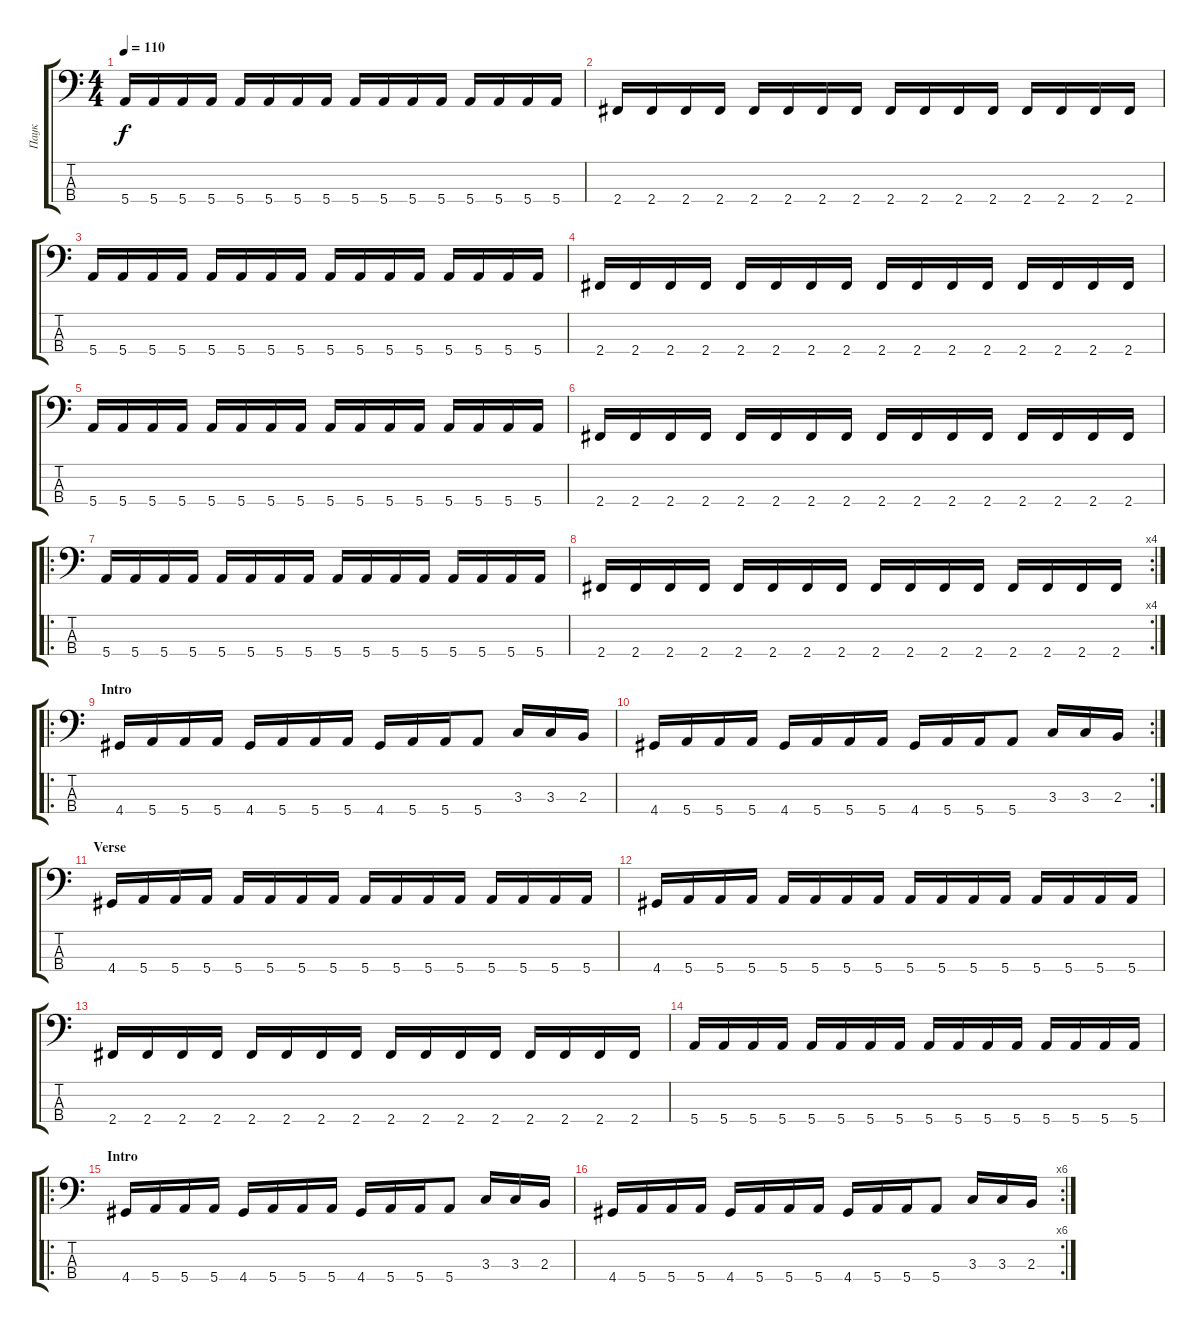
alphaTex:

\track ("Паук" "Паук") {instrument electricbasspick}
\staff {score tabs}
\tuning (G2 D2 A1 E1) {hide}
\ts (4 4)
\tempo 110
\clef f4
\ks c
5.4.16{dy f} 5.4.16 5.4.16 5.4.16 5.4.16 5.4.16 5.4.16 5.4.16 5.4.16 5.4.16 5.4.16 5.4.16 5.4.16 5.4.16 5.4.16 5.4.16 |
2.4.16 2.4.16 2.4.16 2.4.16 2.4.16 2.4.16 2.4.16 2.4.16 2.4.16 2.4.16 2.4.16 2.4.16 2.4.16 2.4.16 2.4.16 2.4.16 |
5.4.16 5.4.16 5.4.16 5.4.16 5.4.16 5.4.16 5.4.16 5.4.16 5.4.16 5.4.16 5.4.16 5.4.16 5.4.16 5.4.16 5.4.16 5.4.16 |
2.4.16 2.4.16 2.4.16 2.4.16 2.4.16 2.4.16 2.4.16 2.4.16 2.4.16 2.4.16 2.4.16 2.4.16 2.4.16 2.4.16 2.4.16 2.4.16 |
5.4.16 5.4.16 5.4.16 5.4.16 5.4.16 5.4.16 5.4.16 5.4.16 5.4.16 5.4.16 5.4.16 5.4.16 5.4.16 5.4.16 5.4.16 5.4.16 |
2.4.16 2.4.16 2.4.16 2.4.16 2.4.16 2.4.16 2.4.16 2.4.16 2.4.16 2.4.16 2.4.16 2.4.16 2.4.16 2.4.16 2.4.16 2.4.16 |
\ro
5.4.16 5.4.16 5.4.16 5.4.16 5.4.16 5.4.16 5.4.16 5.4.16 5.4.16 5.4.16 5.4.16 5.4.16 5.4.16 5.4.16 5.4.16 5.4.16 |
\rc 4
2.4.16 2.4.16 2.4.16 2.4.16 2.4.16 2.4.16 2.4.16 2.4.16 2.4.16 2.4.16 2.4.16 2.4.16 2.4.16 2.4.16 2.4.16 2.4.16 |
\ro
\section ("" "Intro")
4.4.16 5.4.16 5.4.16 5.4.16 4.4.16 5.4.16 5.4.16 5.4.16 4.4.16 5.4.16 5.4.16 5.4.8 3.3.16 3.3.16 2.3.16 |
\rc 2
4.4.16 5.4.16 5.4.16 5.4.16 4.4.16 5.4.16 5.4.16 5.4.16 4.4.16 5.4.16 5.4.16 5.4.8 3.3.16 3.3.16 2.3.16 |
\section ("" "Verse")
4.4.16 5.4.16 5.4.16 5.4.16 5.4.16 5.4.16 5.4.16 5.4.16 5.4.16 5.4.16 5.4.16 5.4.16 5.4.16 5.4.16 5.4.16 5.4.16 |
4.4.16 5.4.16 5.4.16 5.4.16 5.4.16 5.4.16 5.4.16 5.4.16 5.4.16 5.4.16 5.4.16 5.4.16 5.4.16 5.4.16 5.4.16 5.4.16 |
2.4.16 2.4.16 2.4.16 2.4.16 2.4.16 2.4.16 2.4.16 2.4.16 2.4.16 2.4.16 2.4.16 2.4.16 2.4.16 2.4.16 2.4.16 2.4.16 |
5.4.16 5.4.16 5.4.16 5.4.16 5.4.16 5.4.16 5.4.16 5.4.16 5.4.16 5.4.16 5.4.16 5.4.16 5.4.16 5.4.16 5.4.16 5.4.16 |
\ro
\section ("" "Intro")
4.4.16 5.4.16 5.4.16 5.4.16 4.4.16 5.4.16 5.4.16 5.4.16 4.4.16 5.4.16 5.4.16 5.4.8 3.3.16 3.3.16 2.3.16 |
\rc 6
4.4.16 5.4.16 5.4.16 5.4.16 4.4.16 5.4.16 5.4.16 5.4.16 4.4.16 5.4.16 5.4.16 5.4.8 3.3.16 3.3.16 2.3.16
